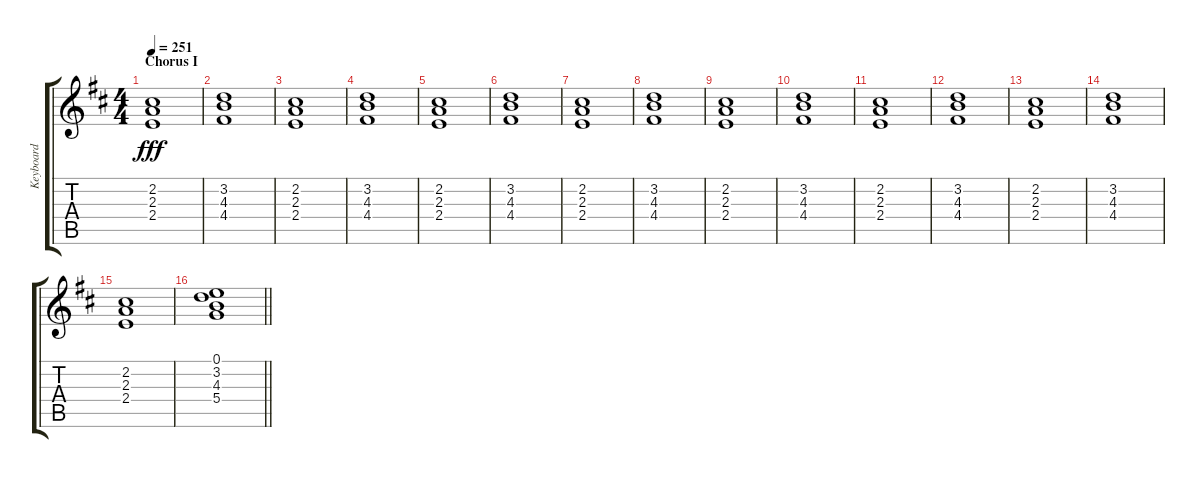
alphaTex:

\track ("Keyboard" "Keyboard") {instrument stringensemble1}
\staff {score tabs}
\tuning (E5 B4 G4 D4 A3 E3) {hide}
\ts (4 4)
\section ("" "Chorus I")
\tempo 251
\clef g2
\ks d
(2.2 2.3 2.4).1{dy fff} |
(3.2 4.3 4.4).1 |
(2.2 2.3 2.4).1 |
(3.2 4.3 4.4).1 |
(2.2 2.3 2.4).1 |
(3.2 4.3 4.4).1 |
(2.2 2.3 2.4).1 |
(3.2 4.3 4.4).1 |
(2.2 2.3 2.4).1 |
(3.2 4.3 4.4).1 |
(2.2 2.3 2.4).1 |
(3.2 4.3 4.4).1 |
(2.2 2.3 2.4).1 |
(3.2 4.3 4.4).1 |
(2.2 2.3 2.4).1 |
\barLineRight lightlight
(0.1 3.2 4.3 5.4).1
